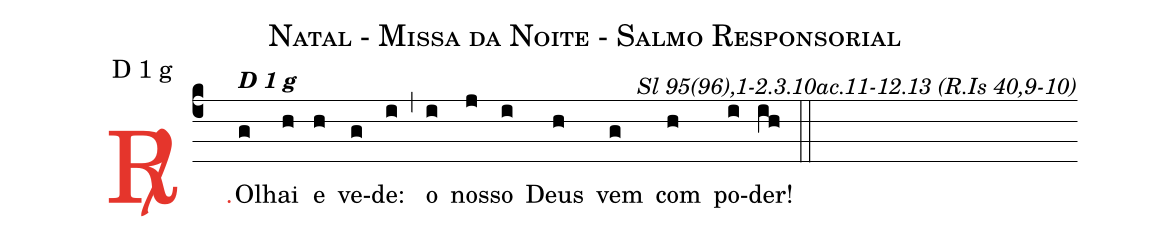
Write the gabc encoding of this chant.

name: Natal - Missa da Noite - Salmo Responsorial;
mode: D 1 g;
commentary: Sl 95(96),1-2.3.10ac.11-12.13 (R.Is 40,9-10);
%%
(c4)

<c><sp>R/</sp>.</c>() O<alt>\textbf{D 1 g}</alt>(g)lhai(h) e(h) ve(g)de:(i) (,) o(i) nos(j)so(i) Deus(h) vem(g) com(h) po(i)der!(ih)

(::)
